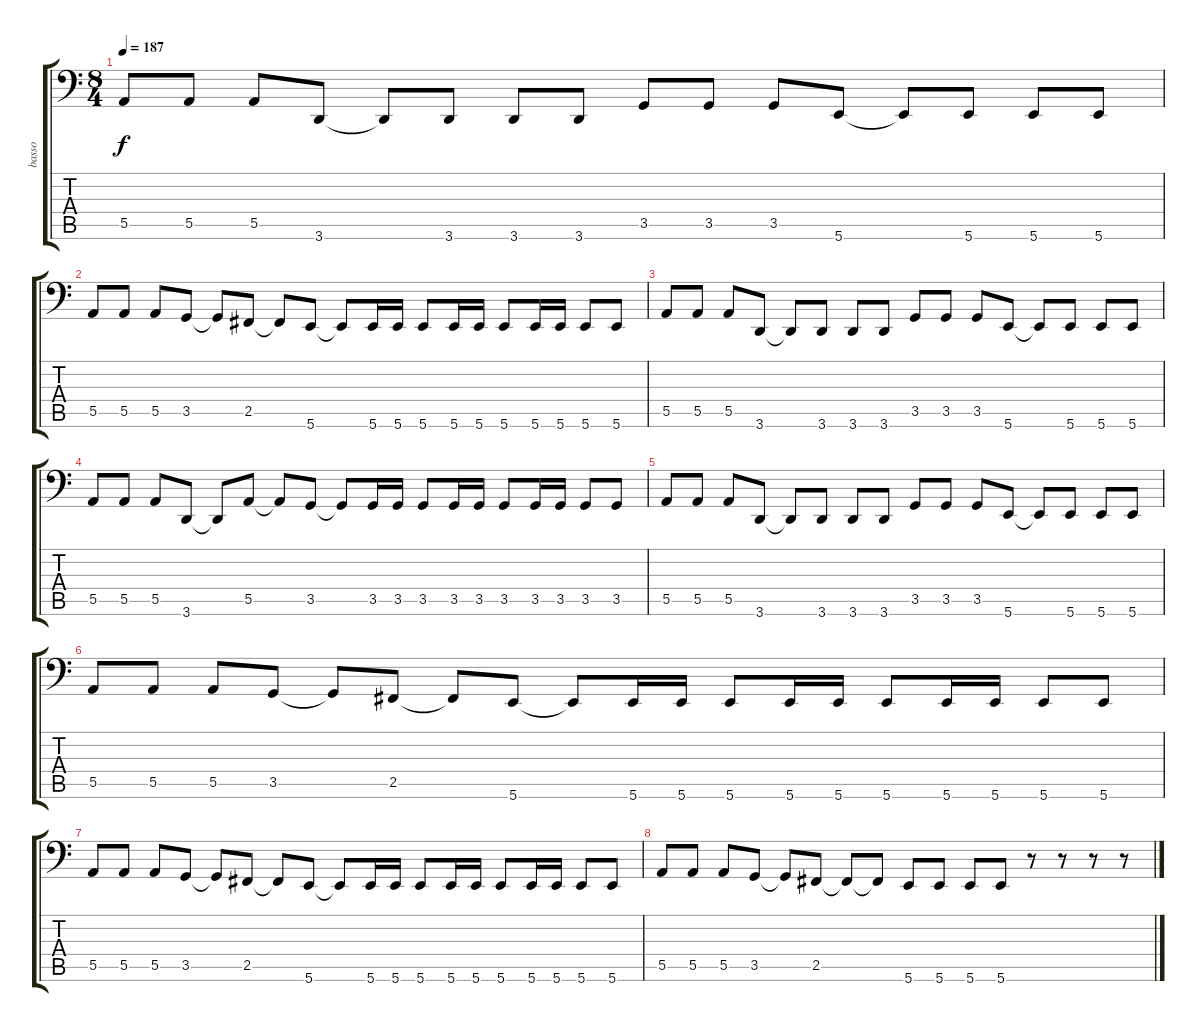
\track ("basso" "basso") {instrument electricbassfinger}
\staff {score tabs}
\tuning (B2 Gb2 D2 A1 E1 B0) {hide}
\ts (8 4)
\tempo 187
\clef f4
\ks c
5.5.8{dy f} 5.5.8 5.5.8 3.6.8 3.6{t}.8 3.6.8 3.6.8 3.6.8 3.5.8 3.5.8 3.5.8 5.6.8 5.6{t}.8 5.6.8 5.6.8 5.6.8 |
5.5.8 5.5.8 5.5.8 3.5.8 3.5{t}.8 2.5.8 2.5{t}.8 5.6.8 5.6{t}.8 5.6.16 5.6.16 5.6.8 5.6.16 5.6.16 5.6.8 5.6.16 5.6.16 5.6.8 5.6.8 |
5.5.8 5.5.8 5.5.8 3.6.8 3.6{t}.8 3.6.8 3.6.8 3.6.8 3.5.8 3.5.8 3.5.8 5.6.8 5.6{t}.8 5.6.8 5.6.8 5.6.8 |
5.5.8 5.5.8 5.5.8 3.6.8 3.6{t}.8 5.5.8 5.5{t}.8 3.5.8 3.5{t}.8 3.5.16 3.5.16 3.5.8 3.5.16 3.5.16 3.5.8 3.5.16 3.5.16 3.5.8 3.5.8 |
5.5.8 5.5.8 5.5.8 3.6.8 3.6{t}.8 3.6.8 3.6.8 3.6.8 3.5.8 3.5.8 3.5.8 5.6.8 5.6{t}.8 5.6.8 5.6.8 5.6.8 |
5.5.8 5.5.8 5.5.8 3.5.8 3.5{t}.8 2.5.8 2.5{t}.8 5.6.8 5.6{t}.8 5.6.16 5.6.16 5.6.8 5.6.16 5.6.16 5.6.8 5.6.16 5.6.16 5.6.8 5.6.8 |
5.5.8 5.5.8 5.5.8 3.5.8 3.5{t}.8 2.5.8 2.5{t}.8 5.6.8 5.6{t}.8 5.6.16 5.6.16 5.6.8 5.6.16 5.6.16 5.6.8 5.6.16 5.6.16 5.6.8 5.6.8 |
5.5.8 5.5.8 5.5.8 3.5.8 3.5{t}.8 2.5.8 2.5{t}.8 2.5{t}.8 5.6.8 5.6.8 5.6.8 5.6.8 r.8 r.8 r.8 r.8
